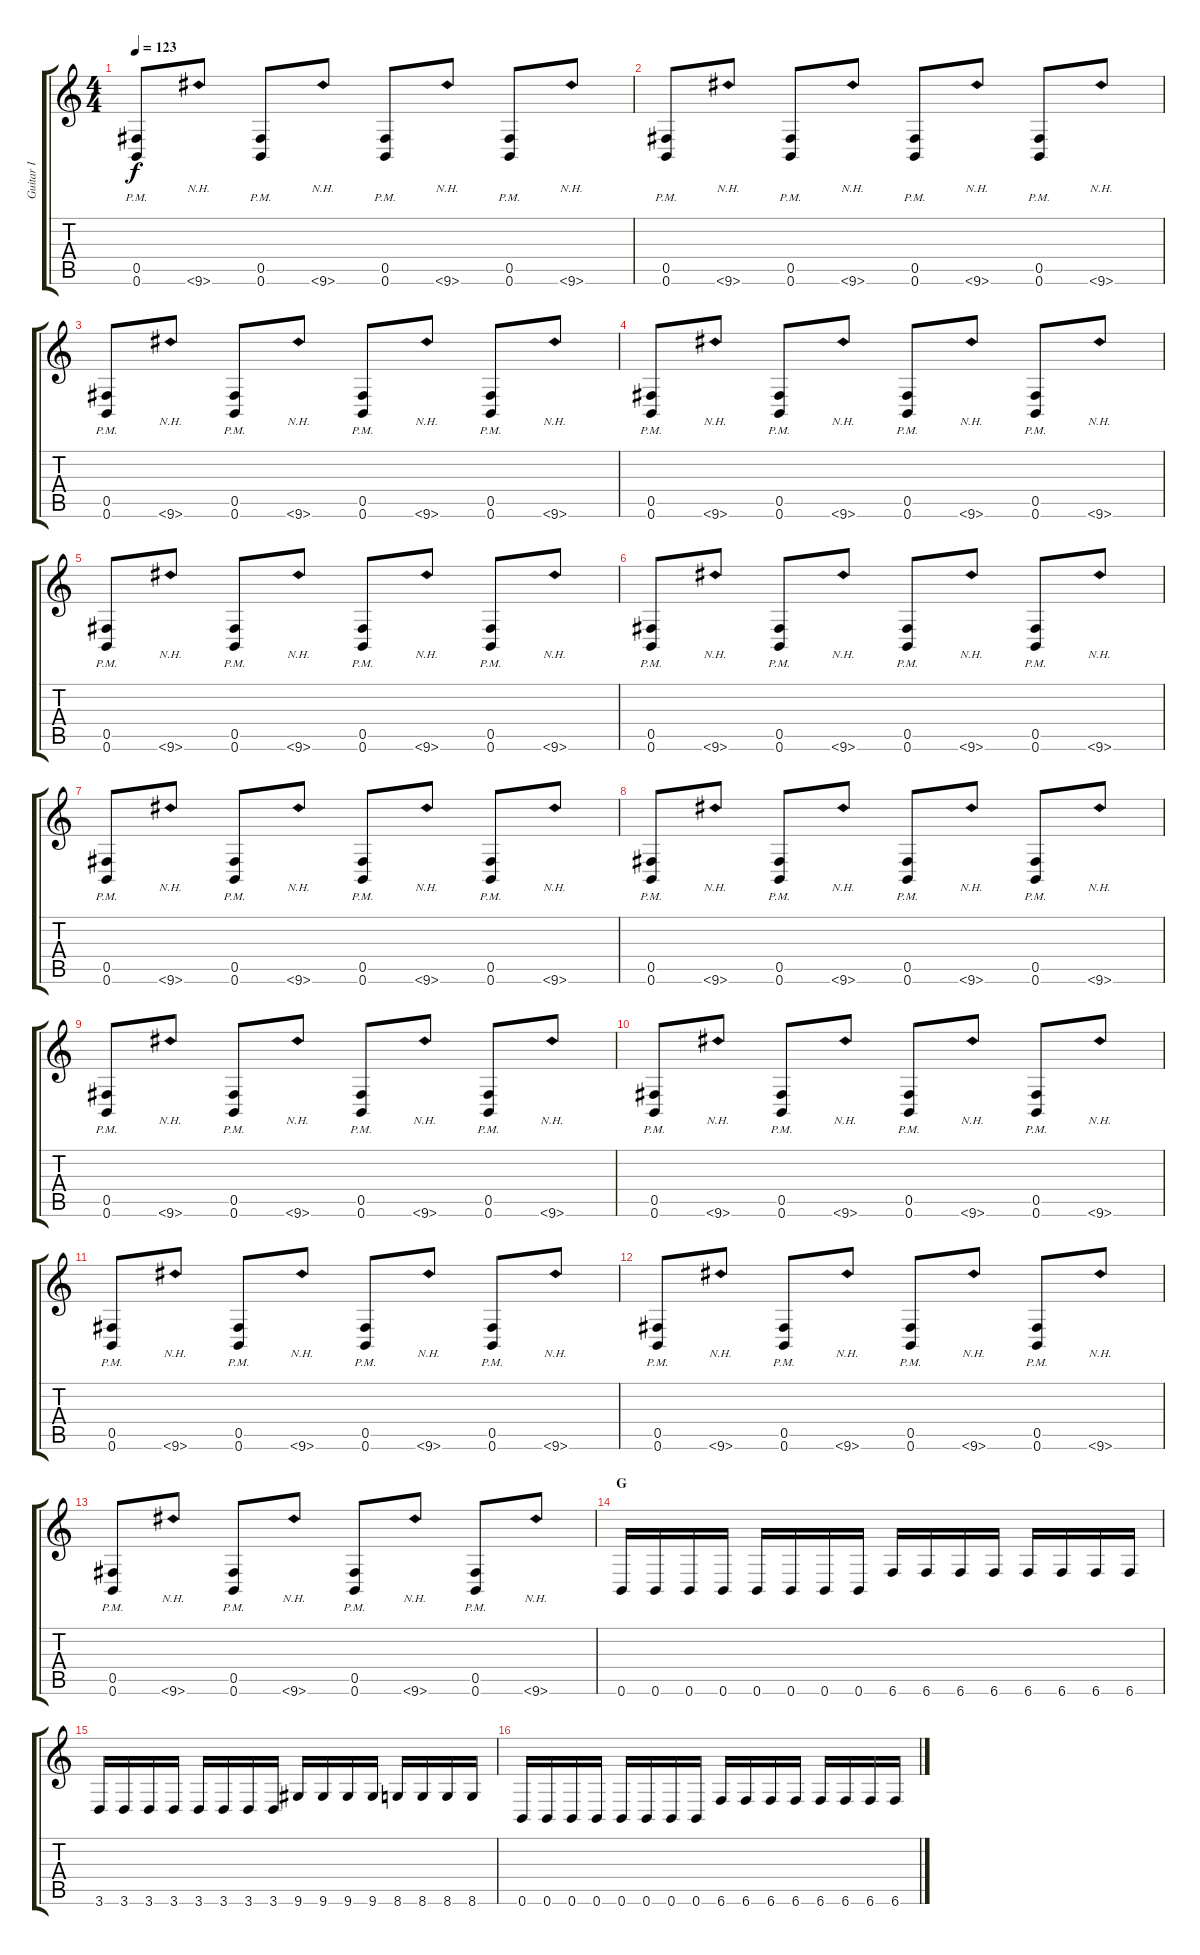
\track ("Guitar I" "Guitar I") {instrument distortionguitar}
\staff {score tabs}
\tuning (Db4 Ab3 E3 B2 Gb2 B1) {hide}
\ts (4 4)
\tempo 123
\clef g2
\ks c
(0.5{pm} 0.6{pm}).8{dy f} 9.6{nh}.8 (0.5{pm} 0.6{pm}).8 9.6{nh}.8 (0.5{pm} 0.6{pm}).8 9.6{nh}.8 (0.5{pm} 0.6{pm}).8 9.6{nh}.8 |
(0.5{pm} 0.6{pm}).8 9.6{nh}.8 (0.5{pm} 0.6{pm}).8 9.6{nh}.8 (0.5{pm} 0.6{pm}).8 9.6{nh}.8 (0.5{pm} 0.6{pm}).8 9.6{nh}.8 |
(0.5{pm} 0.6{pm}).8 9.6{nh}.8 (0.5{pm} 0.6{pm}).8 9.6{nh}.8 (0.5{pm} 0.6{pm}).8 9.6{nh}.8 (0.5{pm} 0.6{pm}).8 9.6{nh}.8 |
(0.5{pm} 0.6{pm}).8 9.6{nh}.8 (0.5{pm} 0.6{pm}).8 9.6{nh}.8 (0.5{pm} 0.6{pm}).8 9.6{nh}.8 (0.5{pm} 0.6{pm}).8 9.6{nh}.8 |
(0.5{pm} 0.6{pm}).8 9.6{nh}.8 (0.5{pm} 0.6{pm}).8 9.6{nh}.8 (0.5{pm} 0.6{pm}).8 9.6{nh}.8 (0.5{pm} 0.6{pm}).8 9.6{nh}.8 |
(0.5{pm} 0.6{pm}).8 9.6{nh}.8 (0.5{pm} 0.6{pm}).8 9.6{nh}.8 (0.5{pm} 0.6{pm}).8 9.6{nh}.8 (0.5{pm} 0.6{pm}).8 9.6{nh}.8 |
(0.5{pm} 0.6{pm}).8 9.6{nh}.8 (0.5{pm} 0.6{pm}).8 9.6{nh}.8 (0.5{pm} 0.6{pm}).8 9.6{nh}.8 (0.5{pm} 0.6{pm}).8 9.6{nh}.8 |
(0.5{pm} 0.6{pm}).8 9.6{nh}.8 (0.5{pm} 0.6{pm}).8 9.6{nh}.8 (0.5{pm} 0.6{pm}).8 9.6{nh}.8 (0.5{pm} 0.6{pm}).8 9.6{nh}.8 |
(0.5{pm} 0.6{pm}).8 9.6{nh}.8 (0.5{pm} 0.6{pm}).8 9.6{nh}.8 (0.5{pm} 0.6{pm}).8 9.6{nh}.8 (0.5{pm} 0.6{pm}).8 9.6{nh}.8 |
(0.5{pm} 0.6{pm}).8 9.6{nh}.8 (0.5{pm} 0.6{pm}).8 9.6{nh}.8 (0.5{pm} 0.6{pm}).8 9.6{nh}.8 (0.5{pm} 0.6{pm}).8 9.6{nh}.8 |
(0.5{pm} 0.6{pm}).8 9.6{nh}.8 (0.5{pm} 0.6{pm}).8 9.6{nh}.8 (0.5{pm} 0.6{pm}).8 9.6{nh}.8 (0.5{pm} 0.6{pm}).8 9.6{nh}.8 |
(0.5{pm} 0.6{pm}).8 9.6{nh}.8 (0.5{pm} 0.6{pm}).8 9.6{nh}.8 (0.5{pm} 0.6{pm}).8 9.6{nh}.8 (0.5{pm} 0.6{pm}).8 9.6{nh}.8 |
(0.5{pm} 0.6{pm}).8 9.6{nh}.8 (0.5{pm} 0.6{pm}).8 9.6{nh}.8 (0.5{pm} 0.6{pm}).8 9.6{nh}.8 (0.5{pm} 0.6{pm}).8 9.6{nh}.8 |
\section ("" "G")
0.6.16 0.6.16 0.6.16 0.6.16 0.6.16 0.6.16 0.6.16 0.6.16 6.6.16 6.6.16 6.6.16 6.6.16 6.6.16 6.6.16 6.6.16 6.6.16 |
3.6.16 3.6.16 3.6.16 3.6.16 3.6.16 3.6.16 3.6.16 3.6.16 9.6.16 9.6.16 9.6.16 9.6.16 8.6.16 8.6.16 8.6.16 8.6.16 |
0.6.16 0.6.16 0.6.16 0.6.16 0.6.16 0.6.16 0.6.16 0.6.16 6.6.16 6.6.16 6.6.16 6.6.16 6.6.16 6.6.16 6.6.16 6.6.16
